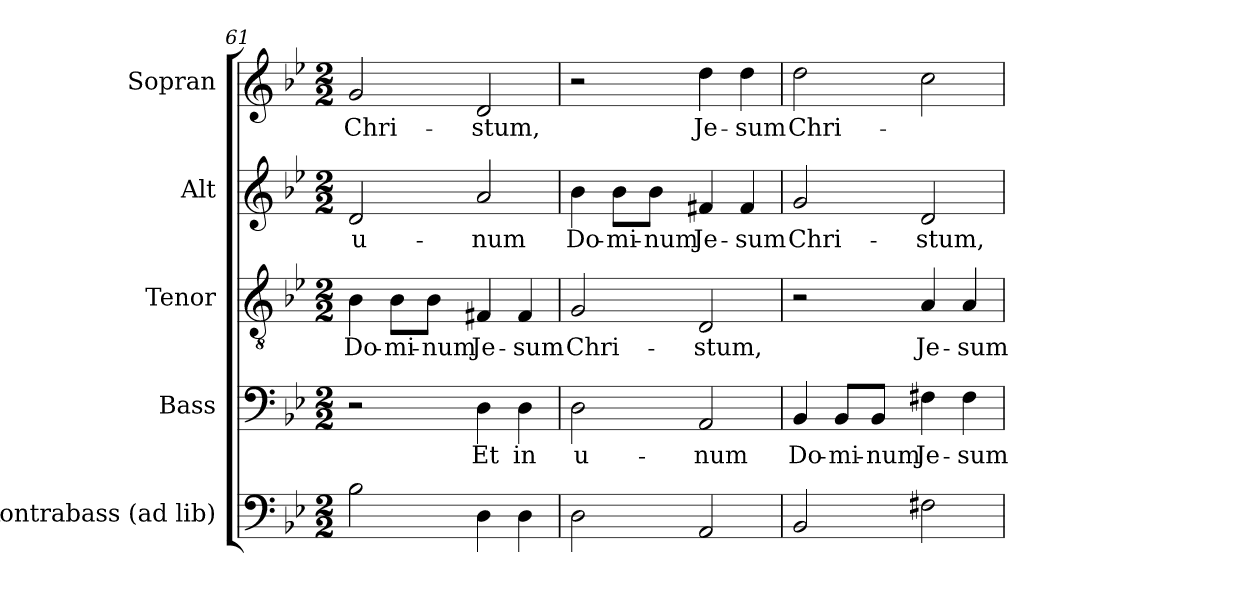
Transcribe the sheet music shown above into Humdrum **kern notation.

**kern	**kern	**text	**kern	**text	**kern	**text	**kern	**text
*part5	*part4	*part4	*part3	*part3	*part2	*part2	*part1	*part1
*staff5	*staff4	*staff4	*staff3	*staff3	*staff2	*staff2	*staff1	*staff1
*I"Kontrabass (ad lib)	*I"Bass	*	*I"Tenor	*	*I"Alt	*	*I"Sopran	*
*I'Kb.	*I'B.	*	*I'T.	*	*I'A.	*	*I'S.	*
*clefF4	*clefF4	*	*clefGv2	*	*clefG2	*	*clefG2	*
*ITrd7c12	*	*	*	*	*	*	*	*
*k[b-e-]	*k[b-e-]	*	*k[b-e-]	*	*k[b-e-]	*	*k[b-e-]	*
*B-:	*B-:	*	*B-:	*	*B-:	*	*B-:	*
*M2/2	*M2/2	*	*M2/2	*	*M2/2	*	*M2/2	*
=61	=61	=61	=61	=61	=61	=61	=61	=61
!	!	!	!	!LO:LY:b	!	!LO:LY:b	!	!LO:LY:b
2BB-\	2r	.	4B-\	Do-	2d/	u-	2g/	Chri-
!	!	!	!	!LO:LY:b	!	!	!	!
.	.	.	8B-\L	-mi-	.	.	.	.
!	!	!	!	!LO:LY:b	!	!	!	!
.	.	.	8B-\J	-num	.	.	.	.
!	!	!LO:LY:b	!	!LO:LY:b	!	!LO:LY:b	!	!LO:LY:b
4DD\	4D\	Et	4F#X/	Je-	2a/	-num	2d/	-stum,
!	!	!LO:LY:b	!	!LO:LY:b	!	!	!	!
4DD\	4D\	in	4F#/	-sum	.	.	.	.
=62	=62	=62	=62	=62	=62	=62	=62	=62
!	!	!LO:LY:b	!	!LO:LY:b	!	!LO:LY:b	!	!
2DD\	2D\	u-	2G/	Chri-	4b-\	Do-	2r	.
!	!	!	!	!	!	!LO:LY:b	!	!
.	.	.	.	.	8b-\L	-mi-	.	.
!	!	!	!	!	!	!LO:LY:b	!	!
.	.	.	.	.	8b-\J	-num	.	.
!	!	!LO:LY:b	!	!LO:LY:b	!	!LO:LY:b	!	!LO:LY:b
2AAA/	2AA/	-num	2D/	-stum,	4f#X/	Je-	4dd\	Je-
!	!	!	!	!	!	!LO:LY:b	!	!LO:LY:b
.	.	.	.	.	4f#/	-sum	4dd\	-sum
=63	=63	=63	=63	=63	=63	=63	=63	=63
!	!	!LO:LY:b	!	!	!	!LO:LY:b	!	!LO:LY:b
2BBB-/	4BB-/	Do-	2r	.	2g/	Chri-	2dd\	Chri-
!	!	!LO:LY:b	!	!	!	!	!	!
.	8BB-/L	-mi-	.	.	.	.	.	.
!	!	!LO:LY:b	!	!	!	!	!	!
.	8BB-/J	-num	.	.	.	.	.	.
!	!	!LO:LY:b	!	!LO:LY:b	!	!LO:LY:b	!	!
2FF#X\	4F#X\	Je-	4A/	Je-	2d/	-stum,	2cc\	.
!	!	!LO:LY:b	!	!LO:LY:b	!	!	!	!
.	4F#\	-sum	4A/	-sum	.	.	.	.
=	=	=	=	=	=	=	=	=
*-	*-	*-	*-	*-	*-	*-	*-	*-
